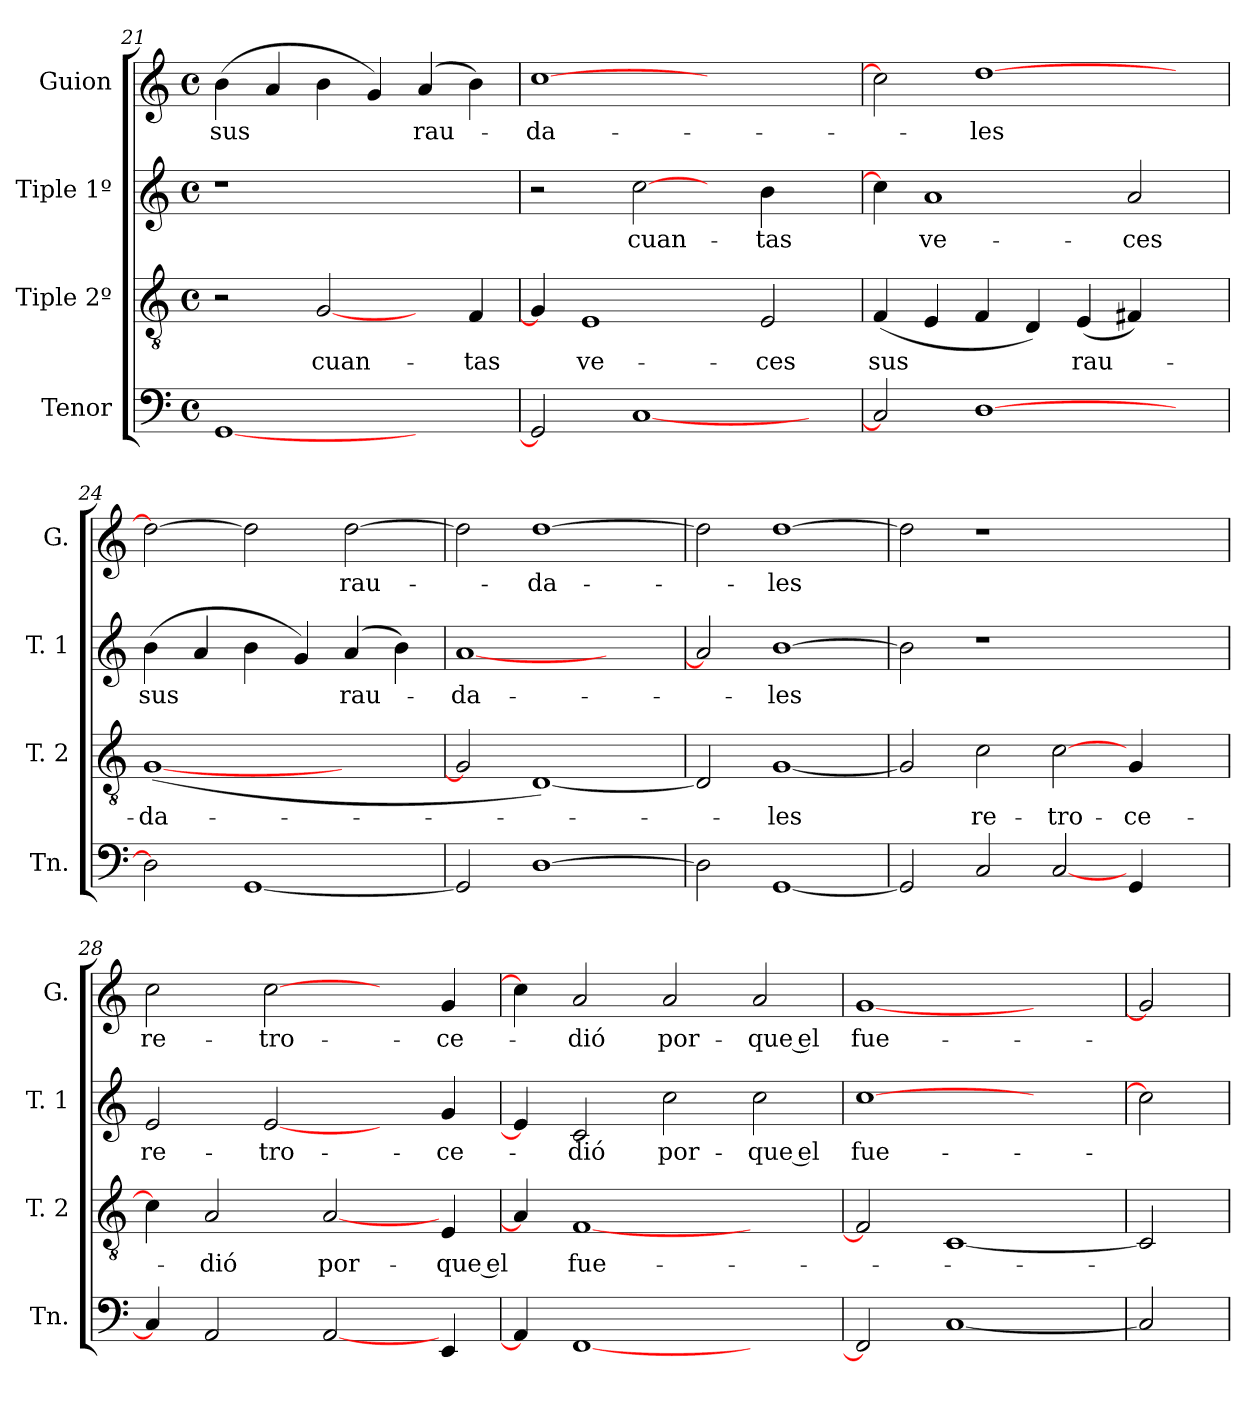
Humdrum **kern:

**kern	**kern	**text	**kern	**text	**kern	**text
*part4	*part3	*part3	*part2	*part2	*part1	*part1
*staff4	*staff3	*staff3	*staff2	*staff2	*staff1	*staff1
*I"Tenor	*I"Tiple 2º	*	*I"Tiple 1º	*	*I"Guion	*
*I'Tn.	*I'T. 2	*	*I'T. 1	*	*I'G.	*
*clefF4	*clefGv2	*	*clefG2	*	*clefG2	*
*M4/4	*M4/4	*	*M4/4	*	*M4/4	*
*met(c)	*met(c)	*	*met(c)	*	*met(c)	*
=21	=21	=21	=21	=21	=21	=21
[1GG	2r	.	1r	.	(4b	sus
.	.	.	.	.	4a	.
.	[2G	cuan-	.	.	4b	.
.	.	.	.	.	4g)	.
2ryy	4ryy	.	2ryy	.	(4a	rau-
.	4F	-tas	.	.	4b)	.
=22	=22	=22	=22	=22	=22	=22
2GG]	4G]	.	2r	.	[1cc	-da-
.	1E	ve-	.	.	.	.
[1C	.	.	[2cc	cuan-	.	.
.	.	.	4ryy	.	2.ryy	.
.	2E	-ces	4b	-tas	.	.
4ryy	.	.	4ryy	.	.	.
=23	=23	=23	=23	=23	=23	=23
2C]	(4F	sus	4cc]	.	2cc]	.
.	4E	.	1a	ve-	.	.
[1D	4F	.	.	.	[1dd	-les
.	4D)	.	.	.	.	.
.	(4E	rau-	.	.	.	.
.	4F#X)	.	2a	-ces	.	.
4ryy	4ryy	.	.	.	4ryy	.
=24	=24	=24	=24	=24	=24	=24
2D]	([1G	-da-	(4b	sus	2dd_	.
.	.	.	4a	.	.	.
[1GG	.	.	4b	.	2dd]	.
.	.	.	4g)	.	.	.
.	2ryy	.	(4a	rau-	[2dd	rau-
.	.	.	4b)	.	.	.
=25	=25	=25	=25	=25	=25	=25
2GG]	2G]	.	[1a	-da-	2dd]	.
[1D	[1D)	.	.	.	[1dd	-da-
.	.	.	2ryy	.	.	.
=26	=26	=26	=26	=26	=26	=26
2D]	2D]	.	2a]	.	2dd]	.
[1GG	[1G	les	[1b	-les	[1dd	-les
=27	=27	=27	=27	=27	=27	=27
2GG]	2G]	.	2b]	.	2dd]	.
2C	2c	re-	1r	.	1r	.
[2C	[2c	-tro-	.	.	.	.
4GG	4G	-ce-	2ryy	.	2ryy	.
4ryy	4ryy	.	.	.	.	.
=28	=28	=28	=28	=28	=28	=28
4C]	4c]	.	2e	re-	2cc	re-
2AA	2A	-dió	.	.	.	.
.	.	.	[2e	-tro-	[2cc	-tro-
[2AA	[2A	por-	.	.	.	.
.	.	.	4ryy	.	4ryy	.
4EE	4E	-que el	4g	-ce-	4g	-ce-
=29	=29	=29	=29	=29	=29	=29
4AA]	4A]	.	4e]	.	4cc]	.
[1FF	[1F	fue-	2c	-dió	2a	-dió
.	.	.	2cc	por-	2a	por-
2ryy	2ryy	.	2cc	-que el	2a	-que el
=30	=30	=30	=30	=30	=30	=30
2FF]	2F]	.	[1cc	fue-	[1g	fue-
[1C	[1C	.	.	.	.	.
.	.	.	2ryy	.	2ryy	.
=31	=31	=31	=31	=31	=31	=31
2C]	2C]	.	2cc]	.	2g]	.
=	=	=	=	=	=	=
*-	*-	*-	*-	*-	*-	*-
